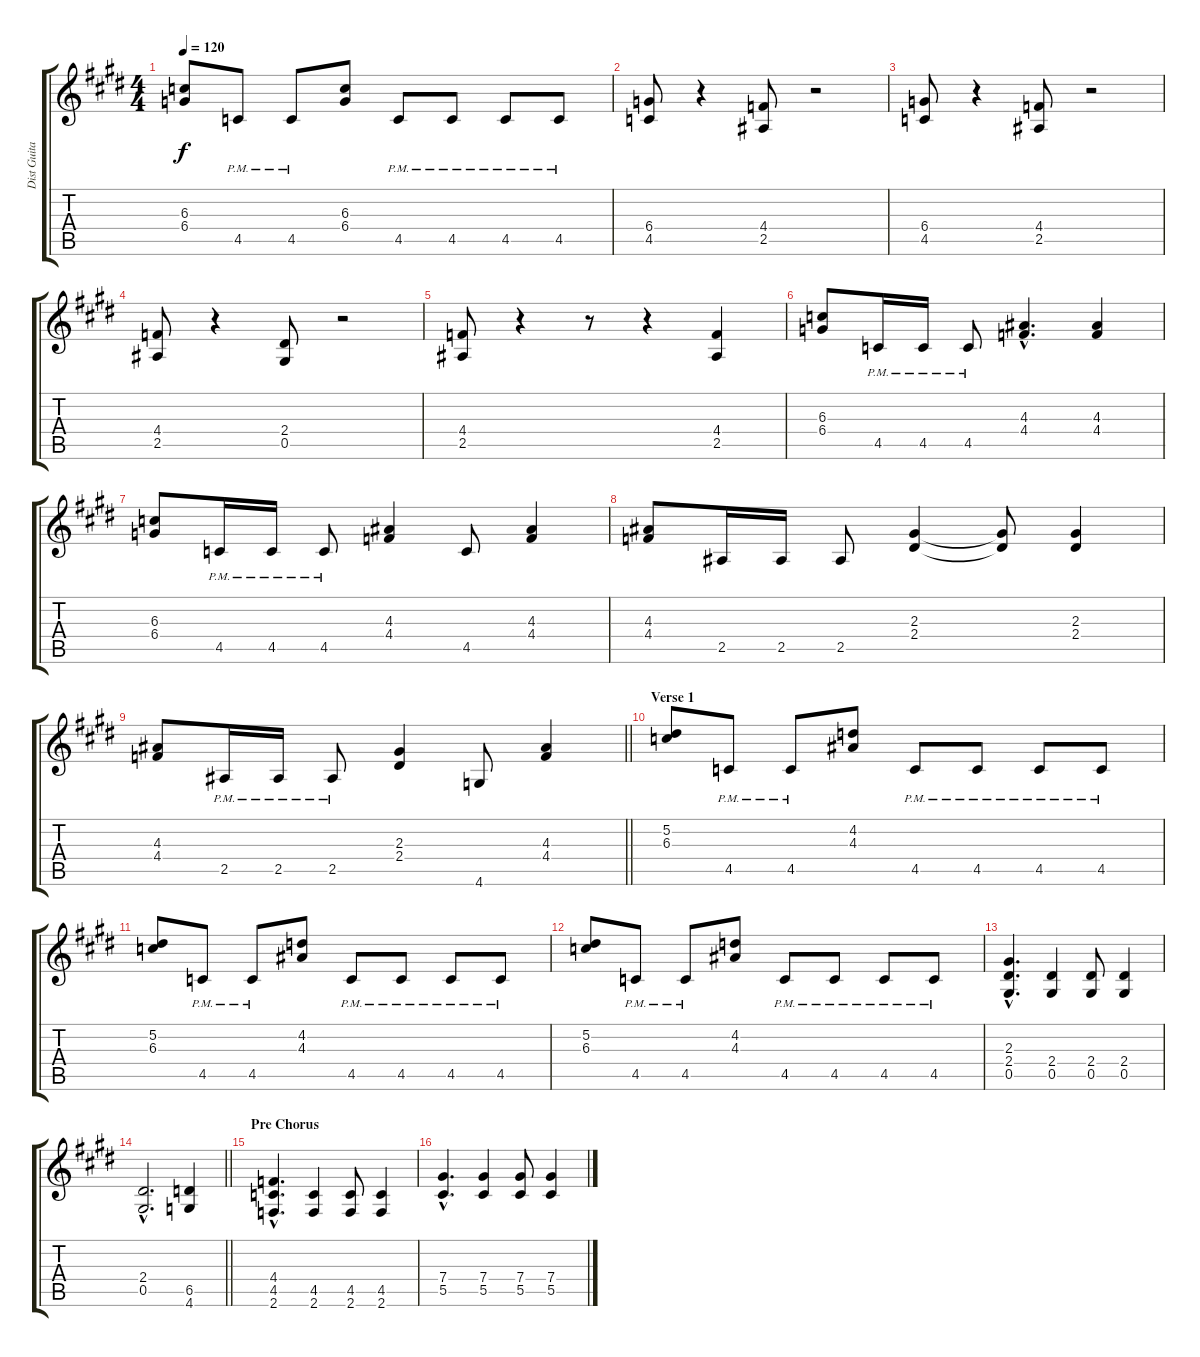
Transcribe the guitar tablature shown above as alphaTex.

\track ("Dist Guitar 1" "Dist Guita") {instrument distortionguitar}
\staff {score tabs}
\tuning (Eb4 Bb3 Gb3 Db3 Ab2 Eb2) {hide}
\ts (4 4)
\tempo 120
\clef g2
\ks e
(6.3 6.4).8{dy f} 4.5{pm}.8 4.5{pm}.8 (6.3 6.4).8 4.5{pm}.8 4.5{pm}.8 4.5{pm}.8 4.5{pm}.8 |
(6.4 4.5).8 r.4 (4.4 2.5).8 r.2 |
(6.4 4.5).8 r.4 (4.4 2.5).8 r.2 |
(4.4 2.5).8 r.4 (2.4 0.5).8 r.2 |
(4.4 2.5).8 r.4 r.8 r.4 (4.4 2.5).4 |
(6.3 6.4).8 4.5{pm}.16 4.5{pm}.16 4.5{pm}.8 (4.3{hac} 4.4{hac}).4{d} (4.3 4.4).4 |
(6.3 6.4).8 4.5{pm}.16 4.5{pm}.16 4.5{pm}.8 (4.3 4.4).4 4.5.8 (4.3 4.4).4 |
(4.3 4.4).8 2.5.16 2.5.16 2.5.8 (2.3 2.4).4 (2.3{t} 2.4{t}).8 (2.3 2.4).4 |
\barLineRight lightlight
(4.3 4.4).8 2.5{pm}.16 2.5{pm}.16 2.5{pm}.8 (2.3 2.4).4 4.6.8 (4.3 4.4).4 |
\section ("" "Verse 1")
(5.2 6.3).8 4.5{pm}.8 4.5{pm}.8 (4.2 4.3).8 4.5{pm}.8 4.5{pm}.8 4.5{pm}.8 4.5{pm}.8 |
(5.2 6.3).8 4.5{pm}.8 4.5{pm}.8 (4.2 4.3).8 4.5{pm}.8 4.5{pm}.8 4.5{pm}.8 4.5{pm}.8 |
(5.2 6.3).8 4.5{pm}.8 4.5{pm}.8 (4.2 4.3).8 4.5{pm}.8 4.5{pm}.8 4.5{pm}.8 4.5{pm}.8 |
(2.3{hac} 2.4{hac} 0.5{hac}).4{d} (2.4 0.5).4 (2.4 0.5).8 (2.4 0.5).4 |
\barLineRight lightlight
(2.4{hac} 0.5{hac}).2{d} (6.5 4.6).4 |
\section ("" "Pre Chorus")
(4.4{hac} 4.5{hac} 2.6{hac}).4{d} (4.5 2.6).4 (4.5 2.6).8 (4.5 2.6).4 |
(7.4{hac} 5.5{hac}).4{d} (7.4 5.5).4 (7.4 5.5).8 (7.4 5.5).4
